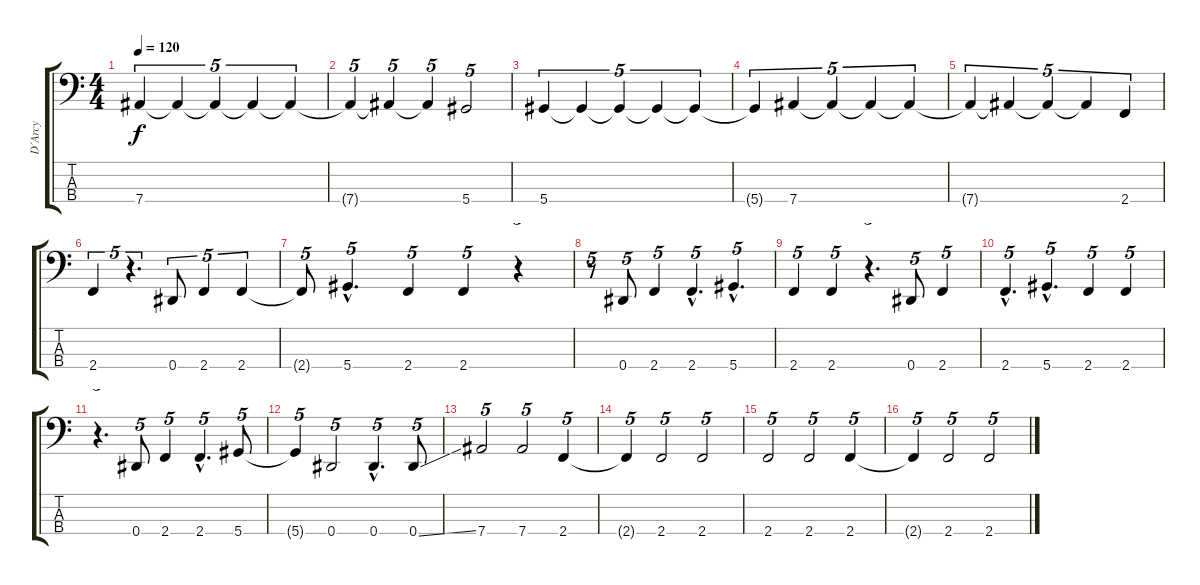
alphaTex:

\track ("D´Arcy" "D´Arcy") {instrument fretlessbass}
\staff {score tabs}
\tuning (Gb2 Db2 Ab1 Eb1) {hide}
\ts (4 4)
\tempo 120
\clef f4
\ks c
7.4.4{tu (5 4) dy f} 7.4{t}.4{tu (5 4)} 7.4{t}.4{tu (5 4)} 7.4{t}.4{tu (5 4)} 7.4{t}.4{tu (5 4)} |
7.4{t}.4{tu (5 4)} 7.4{t}.4{tu (5 4)} 7.4{t}.4{tu (5 4)} 5.4.2{tu (5 4)} |
5.4.4{tu (5 4)} 5.4{t}.4{tu (5 4)} 5.4{t}.4{tu (5 4)} 5.4{t}.4{tu (5 4)} 5.4{t}.4{tu (5 4)} |
5.4{t}.4{tu (5 4)} 7.4.4{tu (5 4)} 7.4{t}.4{tu (5 4)} 7.4{t}.4{tu (5 4)} 7.4{t}.4{tu (5 4)} |
7.4{t}.4{tu (5 4)} 7.4{t}.4{tu (5 4)} 7.4{t}.4{tu (5 4)} 7.4{t}.4{tu (5 4)} 2.4.4{tu (5 4)} |
2.4.4{tu (5 4)} r.4{d tu (5 4)} 0.4.8{tu (5 4)} 2.4.4{tu (5 4)} 2.4.4{tu (5 4)} |
2.4{t}.8{tu (5 4)} 5.4{hac}.4{d tu (5 4)} 2.4.4{tu (5 4)} 2.4.4{tu (5 4)} r.4{tu (5 4)} |
r.8{tu (5 4)} 0.4.8{tu (5 4)} 2.4.4{tu (5 4)} 2.4{hac}.4{d tu (5 4)} 5.4{hac}.4{d tu (5 4)} |
2.4.4{tu (5 4)} 2.4.4{tu (5 4)} r.4{d tu (5 4)} 0.4.8{tu (5 4)} 2.4.4{tu (5 4)} |
2.4{hac}.4{d tu (5 4)} 5.4{hac}.4{d tu (5 4)} 2.4.4{tu (5 4)} 2.4.4{tu (5 4)} |
r.4{d tu (5 4)} 0.4.8{tu (5 4)} 2.4.4{tu (5 4)} 2.4{hac}.4{d tu (5 4)} 5.4.8{tu (5 4)} |
5.4{t}.4{tu (5 4)} 0.4.2{tu (5 4)} 0.4{hac}.4{d tu (5 4)} 0.4{ss}.8{tu (5 4)} |
7.4.2{tu (5 4)} 7.4.2{tu (5 4)} 2.4.4{tu (5 4)} |
2.4{t}.4{tu (5 4)} 2.4.2{tu (5 4)} 2.4.2{tu (5 4)} |
2.4.2{tu (5 4)} 2.4.2{tu (5 4)} 2.4.4{tu (5 4)} |
2.4{t}.4{tu (5 4)} 2.4.2{tu (5 4)} 2.4.2{tu (5 4)}
